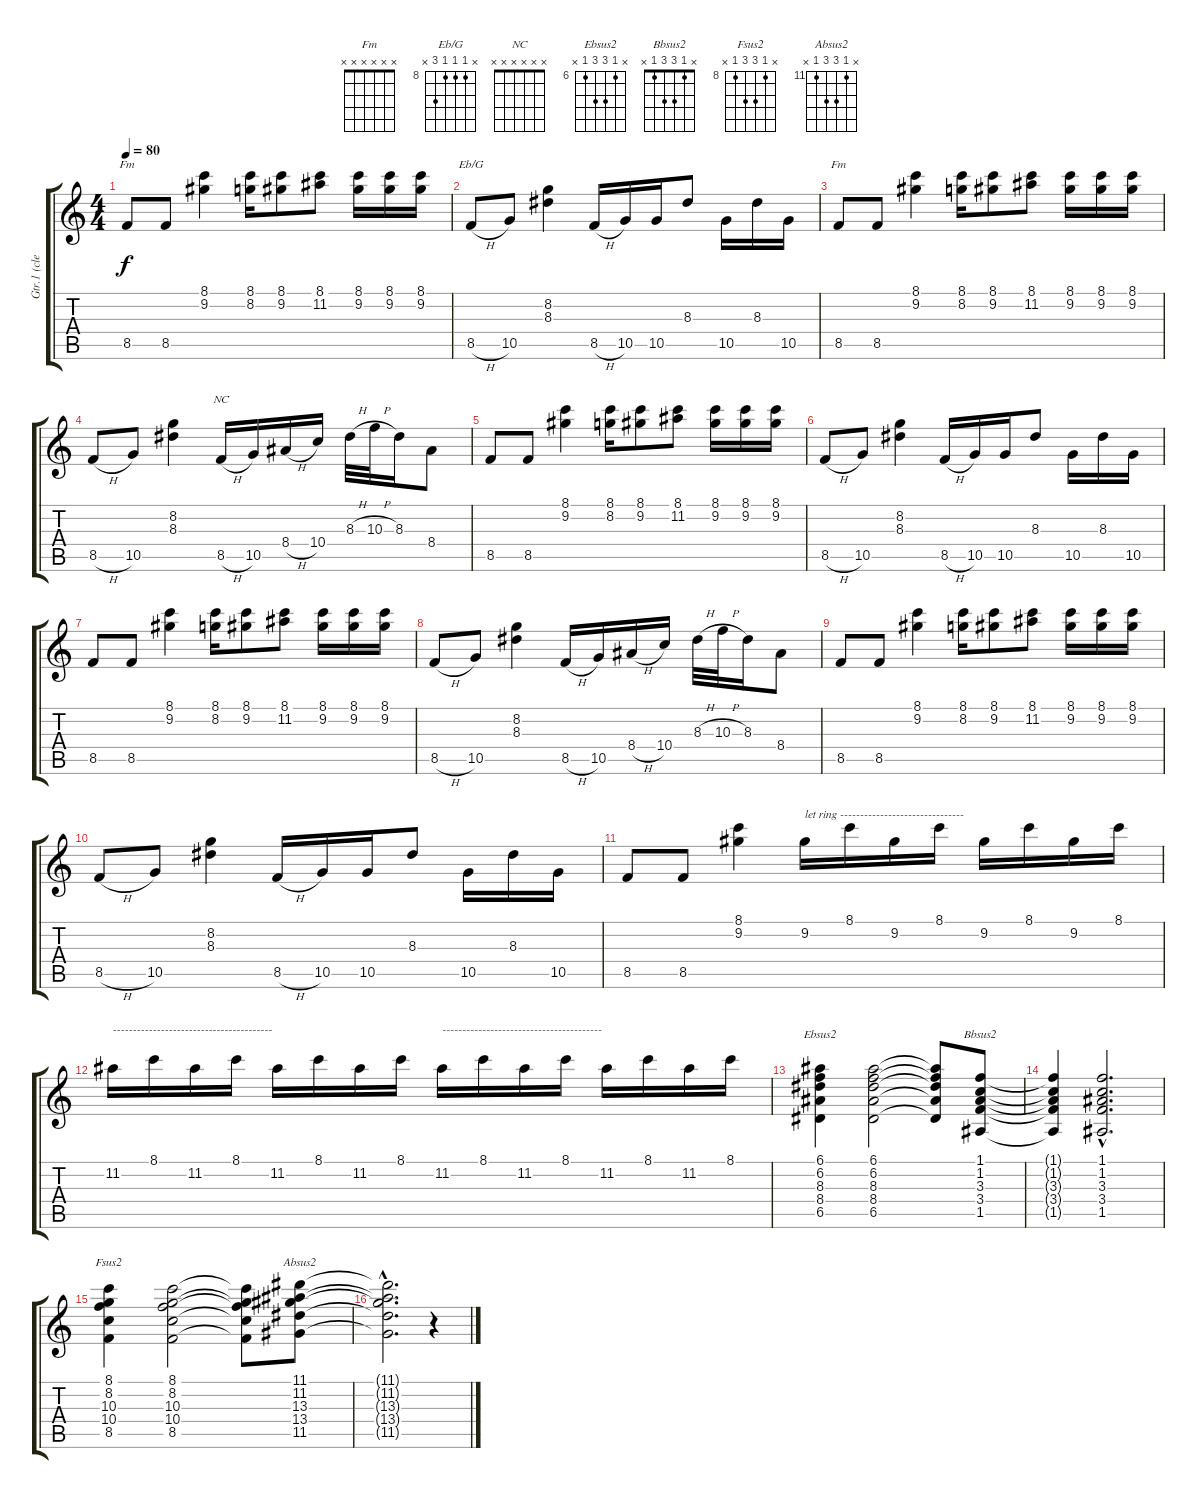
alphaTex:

\track ("Gtr.1 (clean)" "Gtr.1 (cle") {instrument electricguitarclean}
\staff {score tabs}
\tuning (E4 B3 G3 D3 A2 E2) {hide}
\chord ("Fm" 8 9 10 10 8 x) {firstfret 8}
\chord ("Eb/G" x 8 8 8 10 x) {firstfret 8}
\chord ("Fm" x x x x x x) {firstfret 0}
\chord ("NC" x x x x x x) {firstfret 0}
\chord ("Ebsus2" x 6 8 8 6 x) {firstfret 6}
\chord ("Bbsus2" x 1 3 3 1 x)
\chord ("Fsus2" x 8 10 10 8 x) {firstfret 8}
\chord ("Absus2" x 11 13 13 11 x) {firstfret 11}
\ts (4 4)
\tempo 80
\clef g2
\ks c
8.5.8{ch "Fm" dy f instrument electricguitarclean} 8.5.8 (8.1 9.2).4 (8.1 8.2).16 (8.1 9.2).8 (8.1 11.2).8 (8.1 9.2).16 (8.1 9.2).16 (8.1 9.2).16 |
8.5{h}.8{ch "Eb/G"} 10.5.8 (8.2 8.3).4 8.5{h}.16 10.5.16 10.5.16 8.3.8 10.5.16 8.3.16 10.5.16 |
8.5.8{ch "Fm"} 8.5.8 (8.1 9.2).4 (8.1 8.2).16 (8.1 9.2).8 (8.1 11.2).8 (8.1 9.2).16 (8.1 9.2).16 (8.1 9.2).16 |
8.5{h}.8 10.5.8 (8.2 8.3).4 8.5{h}.16{ch "NC"} 10.5.16 8.4{h}.16 10.4.16 8.3{h}.32 10.3{h}.32 8.3.16 8.4.8 |
8.5.8 8.5.8 (8.1 9.2).4 (8.1 8.2).16 (8.1 9.2).8 (8.1 11.2).8 (8.1 9.2).16 (8.1 9.2).16 (8.1 9.2).16 |
8.5{h}.8 10.5.8 (8.2 8.3).4 8.5{h}.16 10.5.16 10.5.16 8.3.8 10.5.16 8.3.16 10.5.16 |
8.5.8 8.5.8 (8.1 9.2).4 (8.1 8.2).16 (8.1 9.2).8 (8.1 11.2).8 (8.1 9.2).16 (8.1 9.2).16 (8.1 9.2).16 |
8.5{h}.8 10.5.8 (8.2 8.3).4 8.5{h}.16 10.5.16 8.4{h}.16 10.4.16 8.3{h}.32 10.3{h}.32 8.3.16 8.4.8 |
8.5.8 8.5.8 (8.1 9.2).4 (8.1 8.2).16 (8.1 9.2).8 (8.1 11.2).8 (8.1 9.2).16 (8.1 9.2).16 (8.1 9.2).16 |
8.5{h}.8 10.5.8 (8.2 8.3).4 8.5{h}.16 10.5.16 10.5.16 8.3.8 10.5.16 8.3.16 10.5.16 |
8.5.8 8.5.8 (8.1 9.2).4 9.2.16{txt "let ring -------------------------------"} 8.1.16 9.2.16 8.1.16 9.2.16 8.1.16 9.2.16 8.1.16 |
11.2.16{txt "----------------------------------------"} 8.1.16 11.2.16 8.1.16 11.2.16 8.1.16 11.2.16 8.1.16 11.2.16{txt "----------------------------------------"} 8.1.16 11.2.16 8.1.16 11.2.16 8.1.16 11.2.16 8.1.16 |
(6.1 6.2 8.3 8.4 6.5).4{ch "Ebsus2"} (6.1 6.2 8.3 8.4 6.5).2 (6.1{t} 6.2{t} 8.3{t} 8.4{t} 6.5{t}).8 (1.1 1.2 3.3 3.4 1.5).8{ch "Bbsus2"} |
(1.1{t} 1.2{t} 3.3{t} 3.4{t} 1.5{t}).4 (1.1{hac} 1.2{hac} 3.3{hac} 3.4{hac} 1.5{hac}).2{d} |
(8.1 8.2 10.3 10.4 8.5).4{ch "Fsus2"} (8.1 8.2 10.3 10.4 8.5).2 (8.1{t} 8.2{t} 10.3{t} 10.4{t} 8.5{t}).8 (11.1 11.2 13.3 13.4 11.5).8{ch "Absus2"} |
(11.1{hac t} 11.2{hac t} 13.3{hac t} 13.4{hac t} 11.5{hac t}).2{d} r.4
